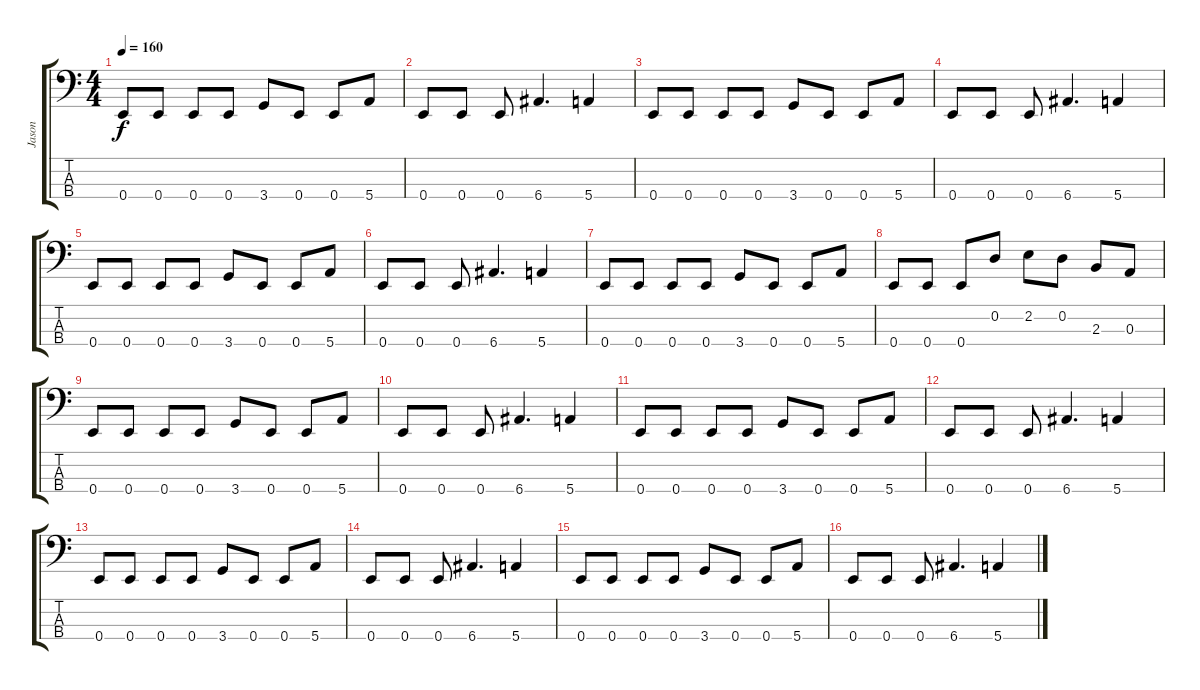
\track ("Jason" "Jason") {instrument electricbassfinger}
\staff {score tabs}
\tuning (G2 D2 A1 E1) {hide}
\ts (4 4)
\tempo 160
\clef f4
\ks c
0.4.8{dy f} 0.4.8 0.4.8 0.4.8 3.4.8 0.4.8 0.4.8 5.4.8 |
0.4.8 0.4.8 0.4.8 6.4.4{d} 5.4.4 |
0.4.8 0.4.8 0.4.8 0.4.8 3.4.8 0.4.8 0.4.8 5.4.8 |
0.4.8 0.4.8 0.4.8 6.4.4{d} 5.4.4 |
0.4.8 0.4.8 0.4.8 0.4.8 3.4.8 0.4.8 0.4.8 5.4.8 |
0.4.8 0.4.8 0.4.8 6.4.4{d} 5.4.4 |
0.4.8 0.4.8 0.4.8 0.4.8 3.4.8 0.4.8 0.4.8 5.4.8 |
0.4.8 0.4.8 0.4.8 0.2.8 2.2.8 0.2.8 2.3.8 0.3.8 |
0.4.8 0.4.8 0.4.8 0.4.8 3.4.8 0.4.8 0.4.8 5.4.8 |
0.4.8 0.4.8 0.4.8 6.4.4{d} 5.4.4 |
0.4.8 0.4.8 0.4.8 0.4.8 3.4.8 0.4.8 0.4.8 5.4.8 |
0.4.8 0.4.8 0.4.8 6.4.4{d} 5.4.4 |
0.4.8 0.4.8 0.4.8 0.4.8 3.4.8 0.4.8 0.4.8 5.4.8 |
0.4.8 0.4.8 0.4.8 6.4.4{d} 5.4.4 |
0.4.8 0.4.8 0.4.8 0.4.8 3.4.8 0.4.8 0.4.8 5.4.8 |
0.4.8 0.4.8 0.4.8 6.4.4{d} 5.4.4
